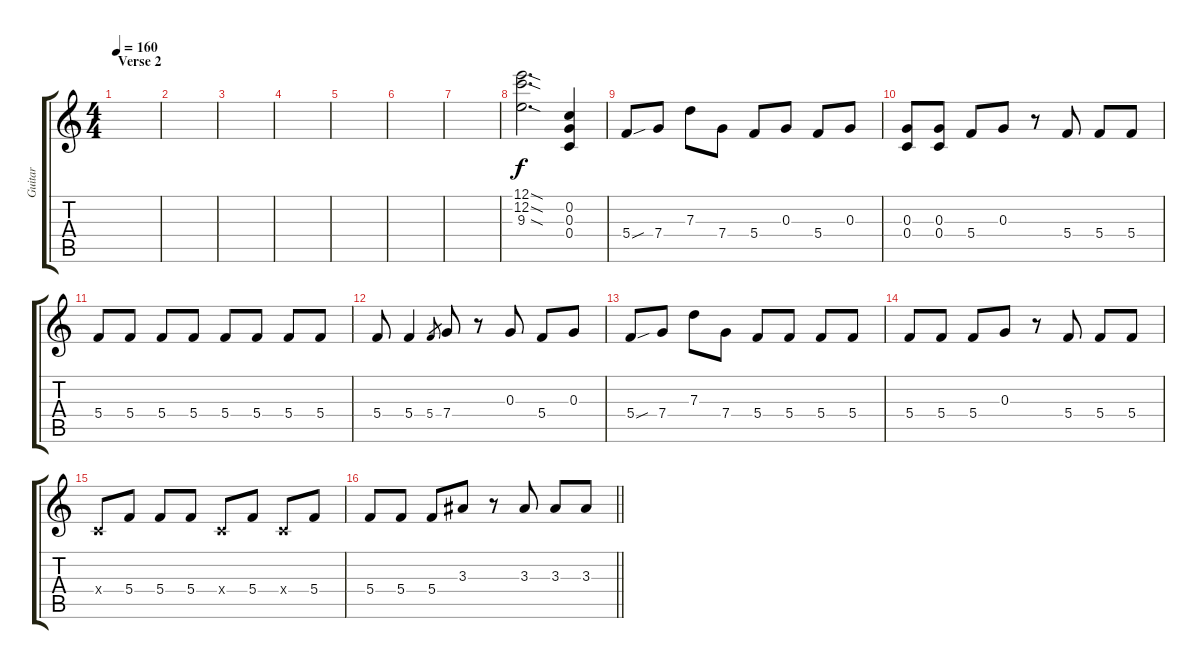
\track ("Guitar" "Guitar") {instrument acousticguitarsteel}
\staff {score tabs}
\tuning (E4 C4 G3 C3 G2 C2) {hide}
\ts (4 4)
\section ("" "Verse 2")
\tempo 160
\clef g2
\ks c
|
|
|
|
|
|
|
(12.1{sod} 12.2{sod} 9.3{sod}).2{d} (0.2 0.3 0.4).4 |
5.4{sou}.8 7.4.8 7.3.8 7.4.8 5.4.8 0.3.8 5.4.8 0.3.8 |
(0.3 0.4).8 (0.3 0.4).8 5.4.8 0.3.8 r.8 5.4.8 5.4.8 5.4.8 |
5.4.8 5.4.8 5.4.8 5.4.8 5.4.8 5.4.8 5.4.8 5.4.8 |
5.4.8 5.4.4 5.4.8{gr} 7.4.8 r.8 0.3.8 5.4.8 0.3.8 |
5.4{sou}.8 7.4.8 7.3.8 7.4.8 5.4.8 5.4.8 5.4.8 5.4.8 |
5.4.8 5.4.8 5.4.8 0.3.8 r.8 5.4.8 5.4.8 5.4.8 |
0.4{x}.8 5.4.8 5.4.8 5.4.8 0.4{x}.8 5.4.8 0.4{x}.8 5.4.8 |
\barLineRight lightlight
5.4.8 5.4.8 5.4.8 3.3.8 r.8 3.3.8 3.3.8 3.3.8
